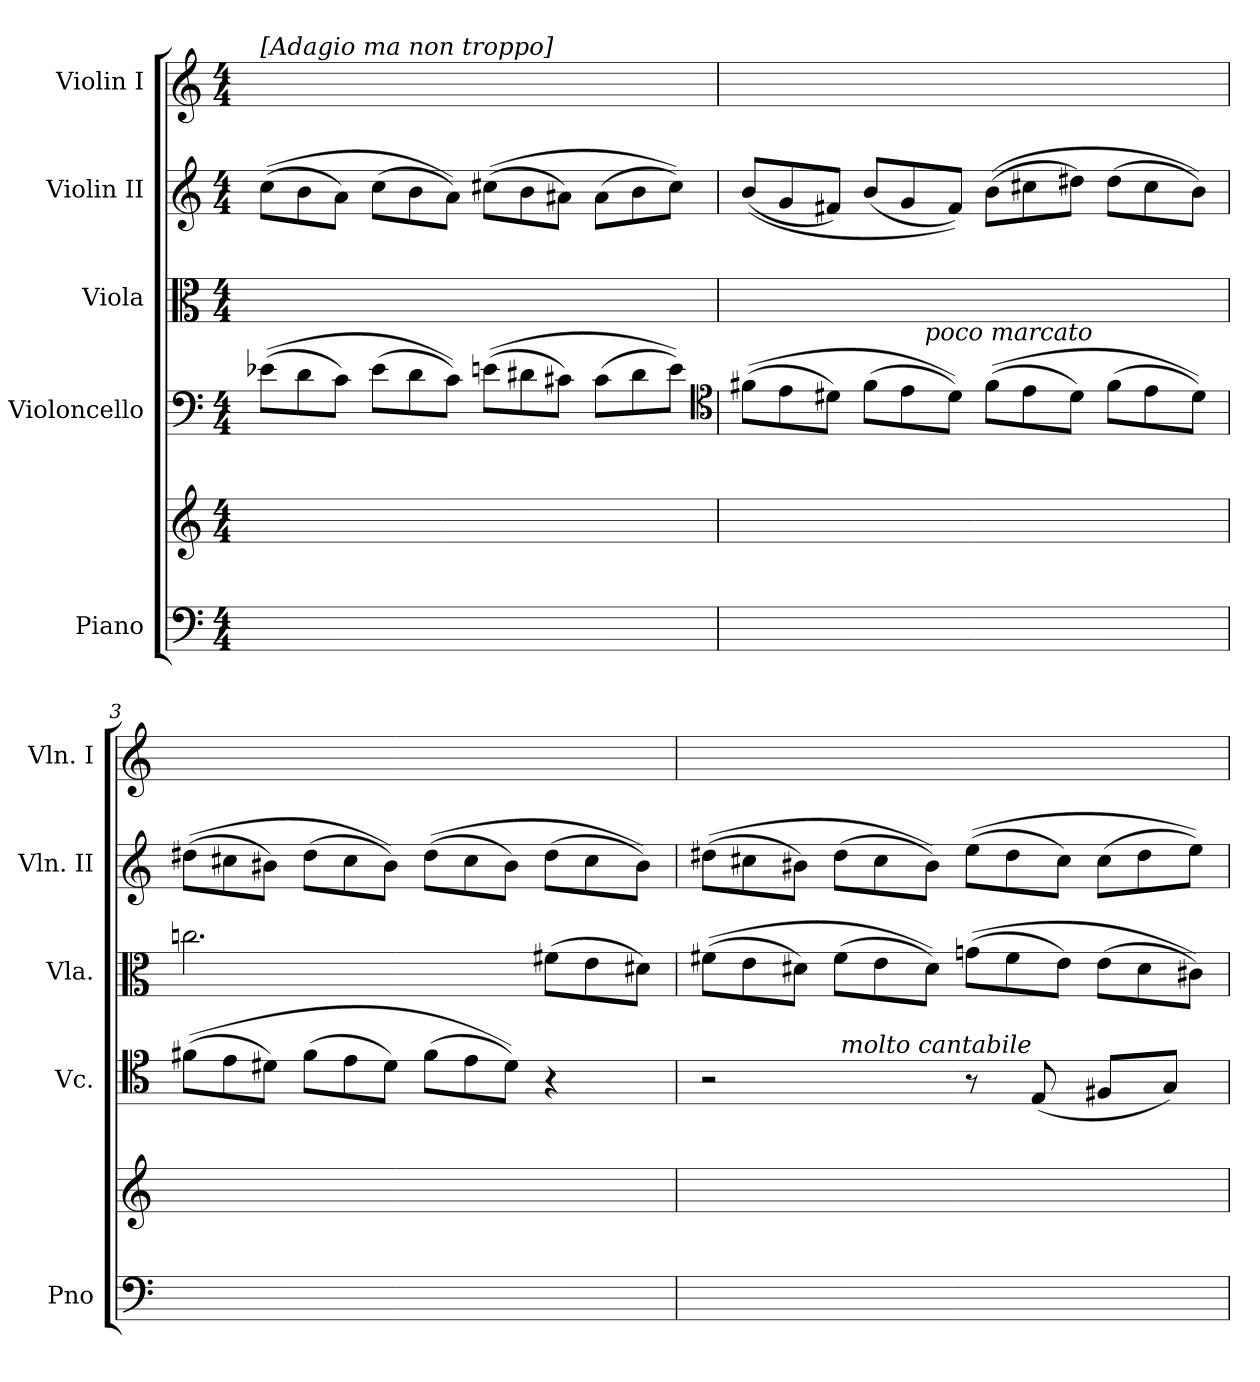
**kern	**kern	**kern	**kern	**kern	**kern
*part5	*part5	*part4	*part3	*part2	*part1
*staff6	*staff5	*staff4	*staff3	*staff2	*staff1
*I"Piano	*	*I"Violoncello	*I"Viola	*I"Violin II	*I"Violin I
*I'Pno	*	*I'Vc.	*I'Vla.	*I'Vln. II	*I'Vln. I
*clefF4	*clefG2	*clefF4	*clefC3	*clefG2	*clefG2
*k[]	*k[]	*k[]	*k[]	*k[]	*k[]
*M4/4	*M4/4	*M4/4	*M4/4	*M4/4	*M4/4
*	*	*Xtuplet	*	*Xtuplet	*
=1	=1	=1	=1	=1	=1
!	!	!	!	!	!LO:TX:a:B:t=[Adagio ma non troppo]
4ryy	4ryy	((12e-XL	2ryy	((12ccL	4ryy
.	.	12d	.	12b	.
.	.	12cJ)	.	12aJ)	.
4ryy	4ryy	(12e-L	.	(12ccL	4ryy
.	.	12d	.	12b	.
.	.	12cJ))	.	12aJ))	.
4ryy	2ryy	((12enL	2ryy	((12cc#XL	2ryy
.	.	12d#X	.	12b	.
.	.	12c#XJ)	.	12a#XJ)	.
4ryy	.	(12c#L	.	(12a#L	.
.	.	12d#	.	12b	.
.	.	12eJ))	.	12cc#J))	.
*	*	*clefC4	*	*	*
=2	=2	=2	=2	=2	=2
4ryy	8ryy	((12f#XL	4ryy	((12bL	4ryy
.	.	12e	.	12g	.
.	8ryy	.	.	.	.
.	.	12d#XJ)	.	12f#XJ)	.
4ryy	8ryy	(12f#L	8ryy	(12bL	4ryy
.	.	12e	.	12g	.
!	!	!	!LO:TX:b:i:t=poco marcato	!	!
.	8ryy	.	8ryy	.	.
.	.	12d#J))	.	12f#J))	.
4ryy	8ryy	((12f#L	8ryy	((12bL	8ryy
.	.	12e	.	12cc#X	.
.	8ryy	.	8ryy	.	8ryy
.	.	12d#J)	.	12dd#XJ)	.
4ryy	4ryy	(12f#L	8ryy	(12dd#L	4ryy
.	.	12e	.	12cc#	.
.	.	.	8ryy	.	.
.	.	12d#J))	.	12bJ))	.
=3	=3	=3	=3	=3	=3
4ryy	4ryy	((12f#XL	2.ccn	((12dd#XL	4ryy
.	.	12e	.	12cc#X	.
.	.	12d#XJ)	.	12b#XJ)	.
4ryy	4ryy	(12f#L	.	(12dd#L	4ryy
.	.	12e	.	12cc#	.
.	.	12d#J)	.	12b#J))	.
4ryy	4ryy	(12f#L	.	((12dd#L	4.ryy
.	.	12e	.	12cc#	.
.	.	12d#J))	.	12b#J)	.
*	*	*	*Xtuplet	*	*
4ryy	4ryy	4r	(12f#XL	(12dd#L	.
.	.	.	12e	12cc#	.
.	.	.	.	.	8ryy
.	.	.	12d#XJ)	12b#J))	.
=4	=4	=4	=4	=4	=4
4ryy	4ryy	2r	((12f#XL	((12dd#XL	8ryy
.	.	.	12e	12cc#X	.
.	.	.	.	.	8ryy
.	.	.	12d#XJ)	12b#XJ)	.
4ryy	4ryy	.	(12f#L	(12dd#L	8ryy
.	.	.	12e	12cc#	.
.	.	.	.	.	8ryy
.	.	.	12d#J))	12b#J))	.
4ryy	4ryy	8r	((12gnL	((12eeL	2ryy
.	.	.	12f#	12dd#	.
!	!	!LO:TX:a:i:rj:t=molto cantabile	!	!	!
.	.	(8E	.	.	.
.	.	.	12eJ)	12cc#J)	.
4ryy	4ryy	8F#XL	(12eL	(12cc#L	.
.	.	.	12d#	12dd#	.
.	.	8GJ)	.	.	.
.	.	.	12c#XJ))	12eeJ))	.
=	=	=	=	=	=
*-	*-	*-	*-	*-	*-
